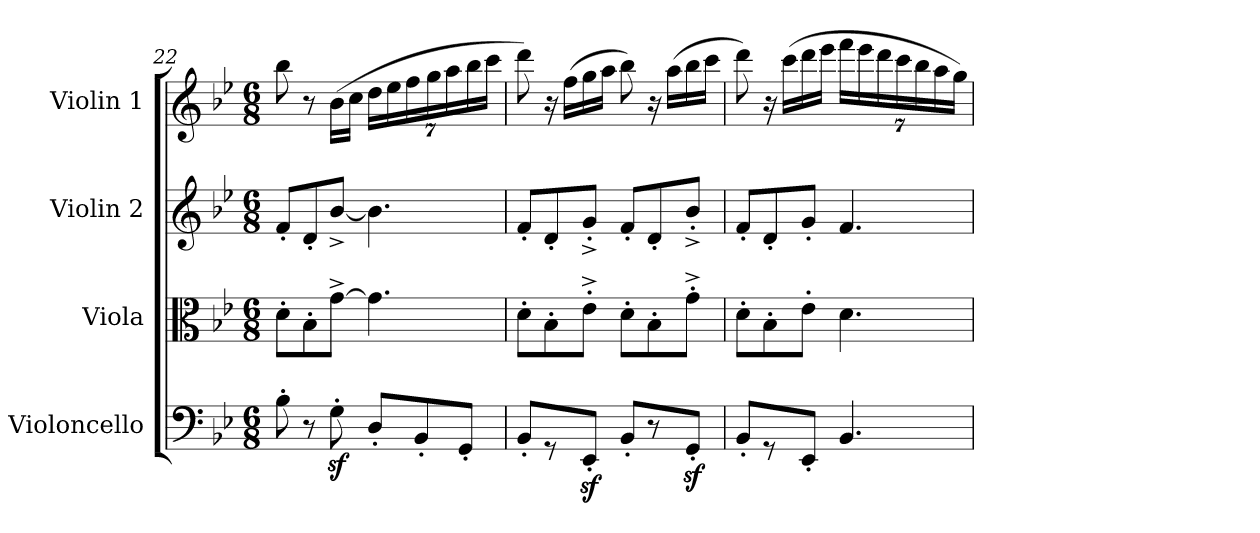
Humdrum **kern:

**kern	**kern	**kern	**kern
*part4	*part3	*part2	*part1
*staff4	*staff3	*staff2	*staff1
*I"Violoncello	*I"Viola	*I"Violin 2	*I"Violin 1
*I'Vc	*I'Vla	*I'Vln	*I'Vln
!!LO:PB:g=z
*clefF4	*clefC3	*clefG2	*clefG2
*k[b-e-]	*k[b-e-]	*k[b-e-]	*k[b-e-]
*M6/8	*M6/8	*M6/8	*M6/8
=22	=22	=22	=22
8B-'\	8d'\L	8f'/L	8bb-\
8r	8B-'\	8d'/	8r
8Gz<'\	[8g^\J	[8b-^/J	(16b-\LL
.	.	.	16cc\JJ
*	*	*	*Xbrackettup
8D'/L	4.g\]	4.b-\]	56%3dd\LL
.	.	.	56%3ee-\
.	.	.	56%3ff\
8BB-'/	.	.	.
.	.	.	56%3gg\
.	.	.	56%3aa\
8GG'/J	.	.	.
.	.	.	56%3bb-\
.	.	.	56%3ccc\JJ
=23	=23	=23	=23
8BB-'/L	8d'\L	8f'/L	8ddd\)
8r	8B-'\	8d'/	16r
.	.	.	(16ff\LL
8EE-z<'/J	8e-'^\J	8g'^/J	16gg\
.	.	.	16aa\JJ
8BB-'/L	8d'\L	8f'/L	8bb-\)
8r	8B-'\	8d'/	16r
.	.	.	(16aa\LL
8GGz<'/J	8g'^\J	8b-'^/J	16bb-\
.	.	.	16ccc\JJ
!!LO:LB:g=z
=24	=24	=24	=24
8BB-'/L	8d'\L	8f'/L	8ddd\)
8r	8B-'\	8d'/	16r
.	.	.	(16ccc\LL
8EE-'/J	8e-'\J	8g'/J	16ddd\
.	.	.	16eee-\JJ
4.BB-/	4.d\	4.f/	56%3fff\LL
.	.	.	56%3eee-\
.	.	.	56%3ddd\
.	.	.	56%3ccc\
.	.	.	56%3bb-\
.	.	.	56%3aa\
.	.	.	56%3gg\JJ)
=	=	=	=
*-	*-	*-	*-
